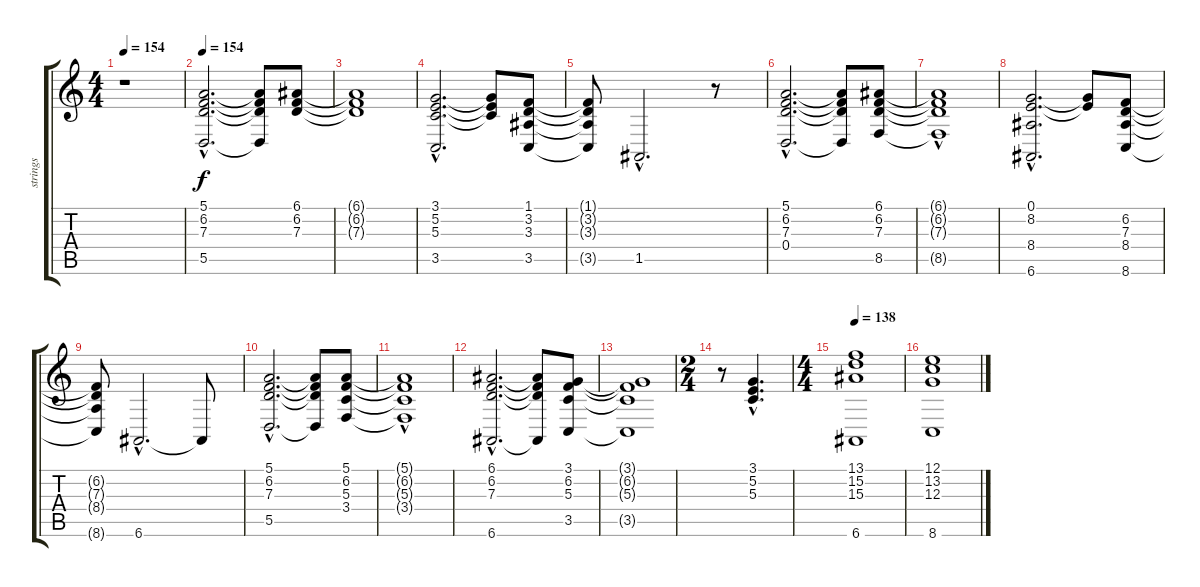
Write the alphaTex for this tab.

\track ("strings" "strings") {instrument stringensemble2}
\staff {score tabs}
\tuning (E4 B3 G3 D3 A2 E2) {hide}
\ts (4 4)
\tempo 154
\clef g2
\ks c
r.1{dy f instrument stringensemble2} |
\tempo 154
(5.1{hac} 6.2{hac} 7.3{hac} 5.5{hac}).2{d} (5.1{t} 6.2{t} 7.3{t} 5.5{t}).8 (6.1 6.2 7.3).8 |
(6.1{t} 6.2{t} 7.3{t}).1 |
(3.1{hac} 5.2{hac} 5.3{hac} 3.5{hac}).2{d} (3.1{t} 5.2{t} 5.3{t}).8 (1.1 3.2 3.3 3.5).8 |
(1.1{t} 3.2{t} 3.3{t} 3.5{t}).8 1.5{hac}.2{d} r.8 |
(5.1{hac} 6.2{hac} 7.3{hac} 0.4{hac}).2{d} (5.1{t} 6.2{t} 7.3{t} 0.4{t}).8 (6.1 6.2 7.3 8.5).8 |
(6.1{t} 6.2{t} 7.3{t} 8.5{hac t}).1 |
(0.1{hac} 8.2{hac} 8.4{hac} 6.6{hac}).2{d} (0.1{t} 8.2{t}).8 (6.2 7.3 8.4 8.6).8 |
(6.2{t} 7.3{t} 8.4{t} 8.6{t}).8 6.6{hac}.2{d} 6.6{t}.8 |
(5.1{hac} 6.2{hac} 7.3{hac} 5.5{hac}).2{d} (5.1{t} 6.2{t} 7.3{t} 5.5{t}).8 (5.1 6.2 5.3 3.4).8 |
(5.1{hac t} 6.2{t} 5.3{hac t} 3.4{hac t}).1 |
(6.1{hac} 6.2{hac} 7.3{hac} 6.6{hac}).2{d} (6.1{t} 6.2{t} 7.3{t} 6.6{t}).8 (3.1 6.2 5.3 3.5).8 |
(3.1{t} 6.2{t} 5.3{t} 3.5{t}).1 |
\ts (2 4)
r.8 (3.1{hac} 5.2{hac} 5.3{hac}).4{d} |
\ts (4 4)
\tempo 138
(13.1 15.2 15.3 6.6).1 |
(12.1 13.2 12.3 8.6).1
